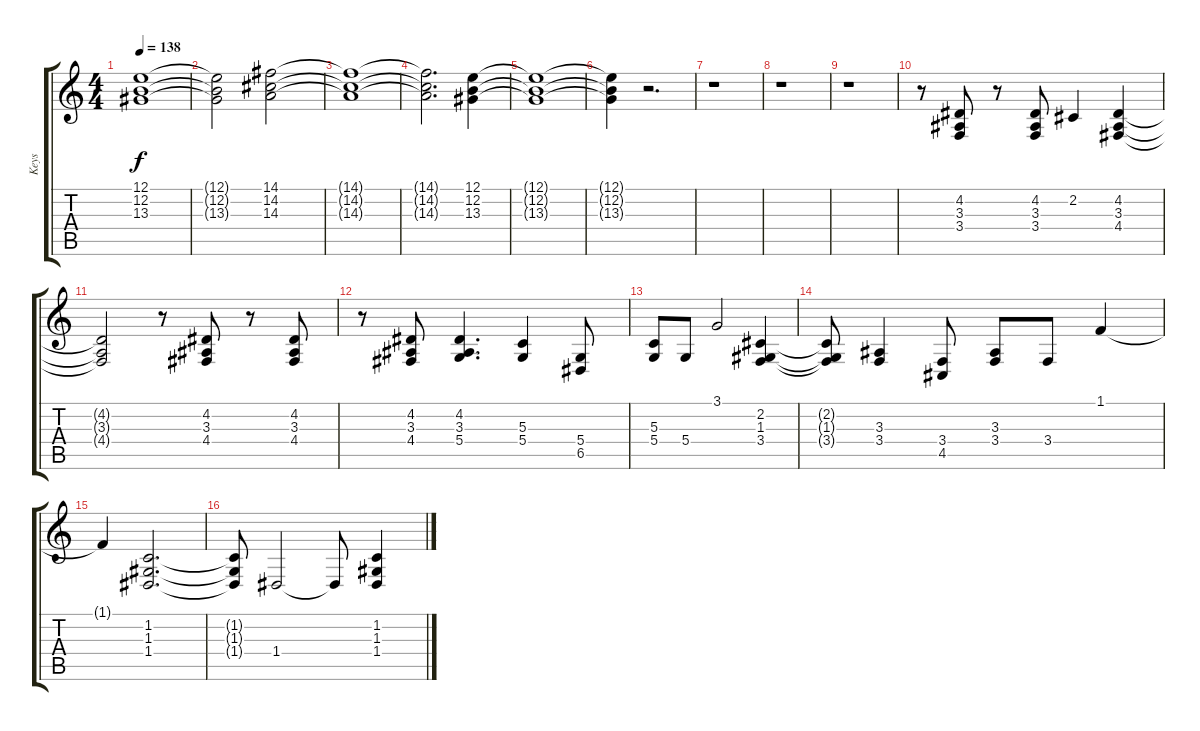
\track ("Keys" "Keys") {instrument rockorgan}
\staff {score tabs}
\tuning (E4 B3 G3 D3 A2 E2) {hide}
\ts (4 4)
\tempo 138
\clef g2
\ks c
(12.1 12.2 13.3).1{dy f volume 11} |
(12.1{t} 12.2{t} 13.3{t}).2 (14.1 14.2 14.3).2 |
(14.1{t} 14.2{t} 14.3{t}).1 |
(14.1{t} 14.2{t} 14.3{t}).2{d} (12.1 12.2 13.3).4 |
(12.1{t} 12.2{t} 13.3{t}).1 |
(12.1{t} 12.2{t} 13.3{t}).4 r.2{d} |
r.1 |
r.1 |
r.1 |
r.8 (4.2 3.3 3.4).8{balance 5 instrument brightacousticpiano} r.8 (4.2 3.3 3.4).8 2.2.4 (4.2 3.3 4.4).4 |
(4.2{t} 3.3{t} 4.4{t}).2 r.8 (4.2 3.3 4.4).8 r.8 (4.2 3.3 4.4).8 |
r.8 (4.2 3.3 4.4).8 (4.2 3.3 5.4).4{d} (5.3 5.4).4 (5.4 6.5).8 |
(5.3 5.4).8 5.4.8 3.1.2 (2.2 1.3 3.4).4 |
(2.2{t} 1.3{t} 3.4{t}).8 (3.3 3.4).4 (3.4 4.5).8 (3.3 3.4).8 3.4.8 1.1.4 |
1.1{t}.4 (1.2 1.3 1.4).2{d} |
(1.2{t} 1.3{t} 1.4{t}).8 1.4.2 1.4{t}.8 (1.2 1.3 1.4).4
